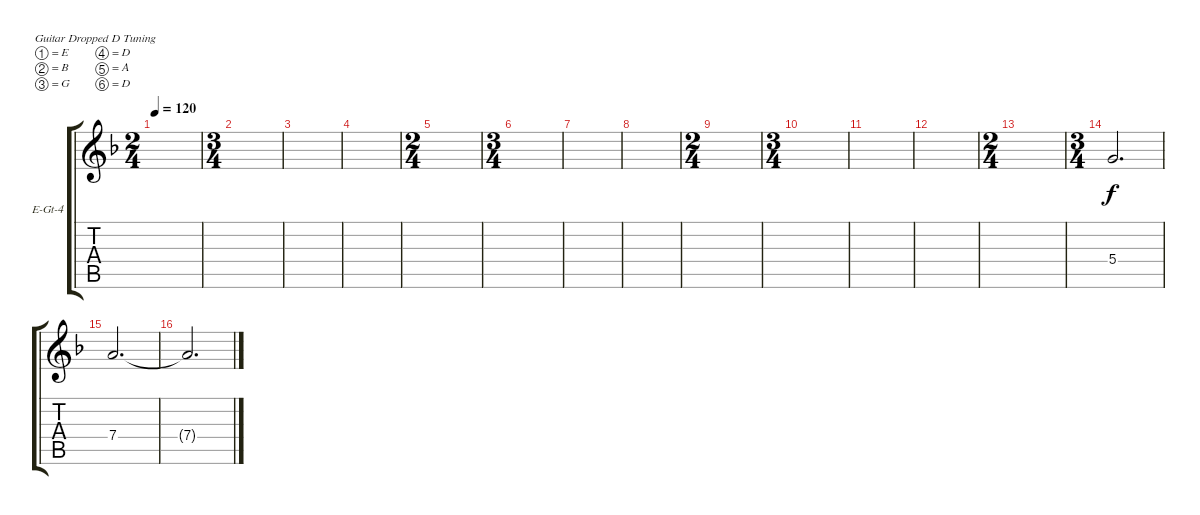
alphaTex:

\defaultSystemsLayout 4
\bracketExtendMode groupsimilarinstruments
\firstSystemTrackNameOrientation horizontal
\otherSystemsTrackNameOrientation horizontal
\track ("Electric Guitar 4" "E-Gt-4") {instrument overdrivenguitar}
\staff {score tabs}
\tuning (E4 B3 G3 D3 A2 D2)
\ts (2 4)
\tempo 120
\clef g2
\scale
0.51004
\ks f
|
\ts (3 4)
\scale
0.51004 |
\scale
0.24498 |
\scale
0.24498 |
\ts (2 4)
\scale
0.403175 |
\ts (3 4)
\scale
0.403175 |
\scale
0.193651 |
\scale
0.193651 |
\ts (2 4)
\scale
0.403175 |
\ts (3 4)
\scale
0.403175 |
\scale
0.24498 |
\scale
0.24498 |
\ts (2 4)
\scale
0.51004 |
\ts (3 4)
\scale
0.51004 5.4.2{d} |
\scale
0.24498 7.4.2{d} |
\scale
0.24498 7.4{t}.2{d}
